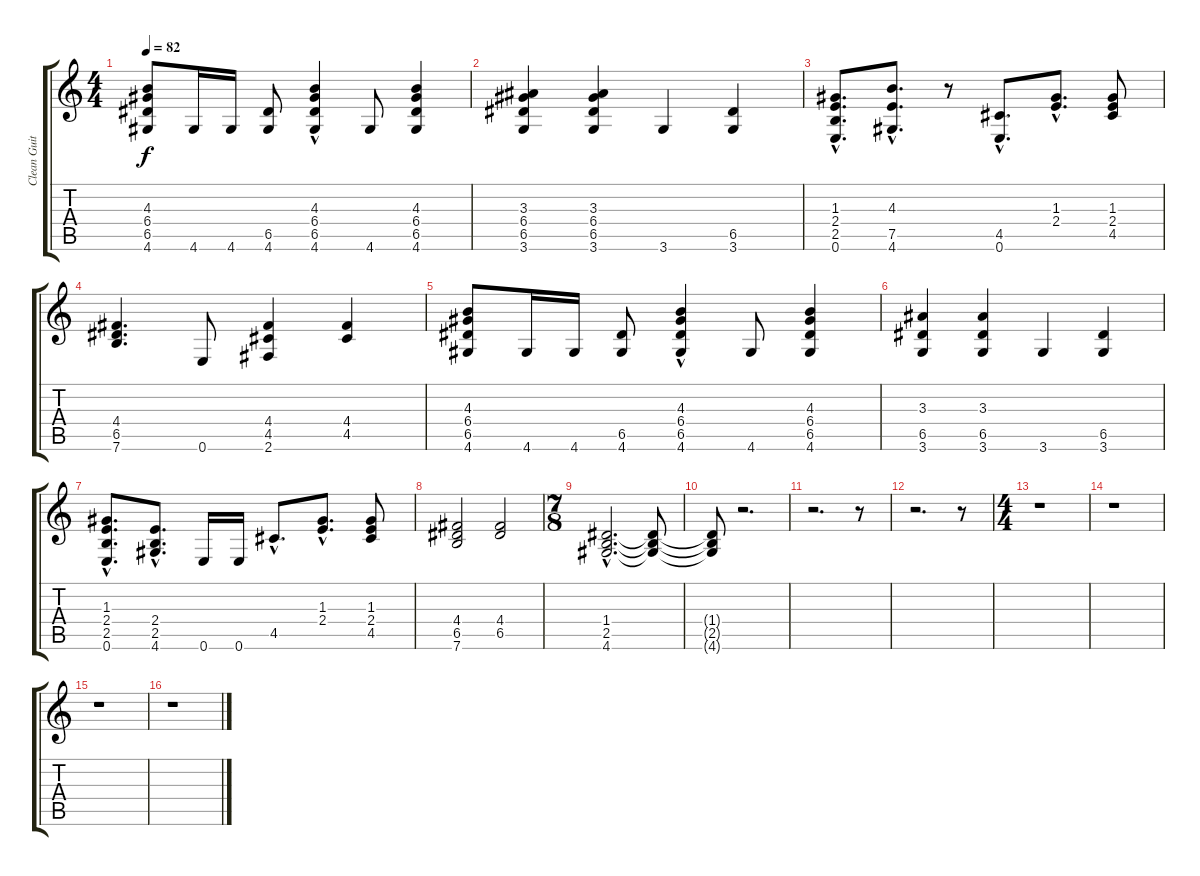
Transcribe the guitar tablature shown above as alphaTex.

\track ("Clean Guitar" "Clean Guit") {instrument acousticguitarnylon}
\staff {score tabs}
\tuning (E4 B3 G3 D3 A2 E2) {hide}
\ts (4 4)
\tempo 82
\clef g2
\ks c
(4.3 6.4 6.5 4.6).8{dy f volume 16} 4.6.16 4.6.16 (6.5 4.6).8 (4.3{hac} 6.4 6.5{hac} 4.6).4 4.6.8 (4.3 6.4 6.5 4.6).4 |
(3.3 6.4 6.5 3.6).4 (3.3 6.4 6.5 3.6).4 3.6.4 (6.5 3.6).4 |
(1.3 2.4{hac} 2.5{hac} 0.6{hac}).8{d} (4.3{hac} 7.5 4.6{hac}).8{d} r.8 (4.5{hac} 0.6).8{d} (1.3{hac} 2.4{hac}).8{d} (1.3 2.4 4.5).8 |
(4.4 6.5 7.6).4{d} 0.6.8 (4.4 4.5 2.6).4 (4.4 4.5).4 |
(4.3 6.4 6.5 4.6).8 4.6.16 4.6.16 (6.5 4.6).8 (4.3{hac} 6.4{hac} 6.5{hac} 4.6).4 4.6.8 (4.3 6.4 6.5 4.6).4 |
(3.3 6.5 3.6).4 (3.3 6.5 3.6).4 3.6.4 (6.5 3.6).4 |
(1.3 2.4{hac} 2.5{hac} 0.6{hac}).8{d} (2.4 2.5 4.6{hac}).8{d} 0.6.16 0.6.16 4.5{hac}.8{d} (1.3{hac} 2.4{hac}).8{d} (1.3 2.4 4.5).8 |
(4.4 6.5 7.6).2 (4.4 6.5).2 |
\ts (7 8)
(1.4{hac} 2.5{hac} 4.6{hac}).2{d} (1.4{t} 2.5{t} 4.6{t}).8 |
(1.4{t} 2.5{t} 4.6{t}).8 r.2{d} |
r.2{d} r.8 |
r.2{d} r.8 |
\ts (4 4)
r.1 |
r.1 |
r.1 |
r.1
